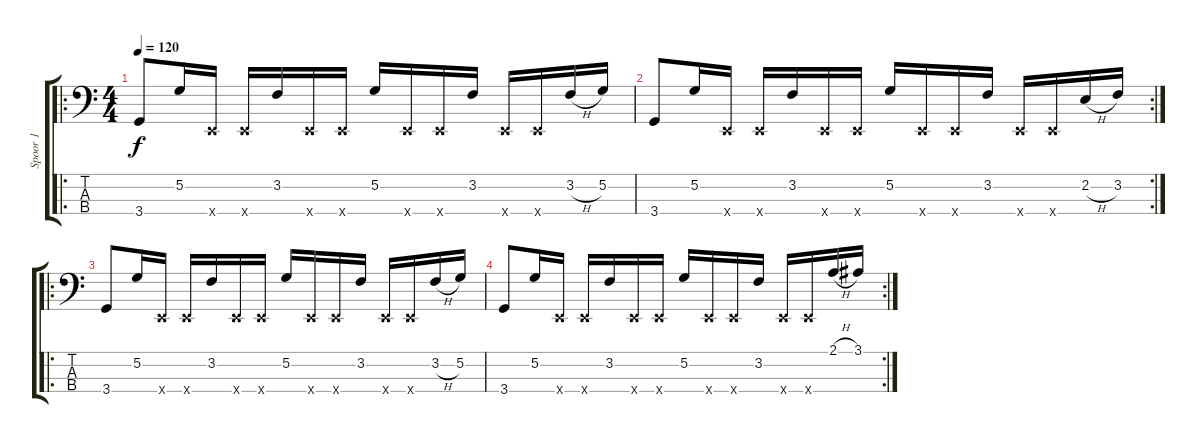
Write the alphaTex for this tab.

\track ("Spoor 1" "Spoor 1") {instrument slapbass1}
\staff {score tabs}
\tuning (G2 D2 A1 E1) {hide}
\ro
\ts (4 4)
\tempo 120
\clef f4
\ks c
3.4.8{dy f instrument slapbass1} 5.2.16 0.4{x}.16 0.4{x}.16 3.2.16 0.4{x}.16 0.4{x}.16 5.2.16 0.4{x}.16 0.4{x}.16 3.2.16 0.4{x}.16 0.4{x}.16 3.2{h}.16 5.2.16 |
\rc 2
3.4.8 5.2.16 0.4{x}.16 0.4{x}.16 3.2.16 0.4{x}.16 0.4{x}.16 5.2.16 0.4{x}.16 0.4{x}.16 3.2.16 0.4{x}.16 0.4{x}.16 2.2{h}.16 3.2.16 |
\ro
3.4.8 5.2.16 0.4{x}.16 0.4{x}.16 3.2.16 0.4{x}.16 0.4{x}.16 5.2.16 0.4{x}.16 0.4{x}.16 3.2.16 0.4{x}.16 0.4{x}.16 3.2{h}.16 5.2.16 |
\rc 2
3.4.8 5.2.16 0.4{x}.16 0.4{x}.16 3.2.16 0.4{x}.16 0.4{x}.16 5.2.16 0.4{x}.16 0.4{x}.16 3.2.16 0.4{x}.16 0.4{x}.16 2.1{h}.16 3.1.16
